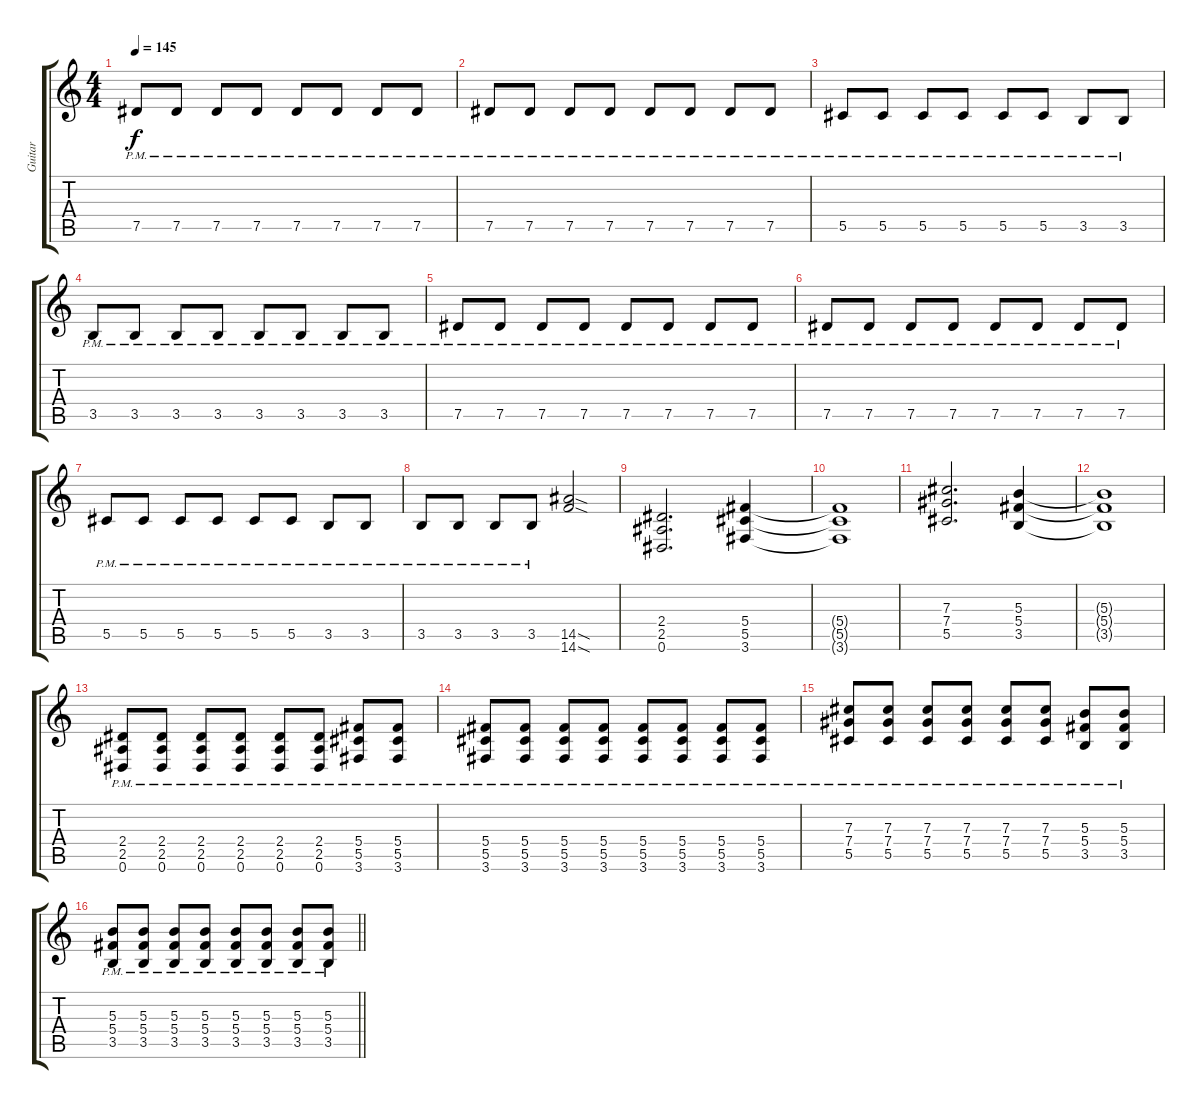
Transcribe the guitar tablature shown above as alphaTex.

\track ("Guitar" "Guitar") {instrument distortionguitar}
\staff {score tabs}
\tuning (Eb4 Bb3 Gb3 Db3 Ab2 Eb2) {hide}
\ts (4 4)
\tempo 145
\clef g2
\ks c
7.5{pm}.8{dy f} 7.5{pm}.8 7.5{pm}.8 7.5{pm}.8 7.5{pm}.8 7.5{pm}.8 7.5{pm}.8 7.5{pm}.8 |
7.5{pm}.8 7.5{pm}.8 7.5{pm}.8 7.5{pm}.8 7.5{pm}.8 7.5{pm}.8 7.5{pm}.8 7.5{pm}.8 |
5.5{pm}.8 5.5{pm}.8 5.5{pm}.8 5.5{pm}.8 5.5{pm}.8 5.5{pm}.8 3.5{pm}.8 3.5{pm}.8 |
3.5{pm}.8 3.5{pm}.8 3.5{pm}.8 3.5{pm}.8 3.5{pm}.8 3.5{pm}.8 3.5{pm}.8 3.5{pm}.8 |
7.5{pm}.8 7.5{pm}.8 7.5{pm}.8 7.5{pm}.8 7.5{pm}.8 7.5{pm}.8 7.5{pm}.8 7.5{pm}.8 |
7.5{pm}.8 7.5{pm}.8 7.5{pm}.8 7.5{pm}.8 7.5{pm}.8 7.5{pm}.8 7.5{pm}.8 7.5{pm}.8 |
5.5{pm}.8 5.5{pm}.8 5.5{pm}.8 5.5{pm}.8 5.5{pm}.8 5.5{pm}.8 3.5{pm}.8 3.5{pm}.8 |
3.5{pm}.8 3.5{pm}.8 3.5{pm}.8 3.5{pm}.8 (14.5{sod} 14.6{sod}).2 |
(2.4 2.5 0.6).2{d} (5.4 5.5 3.6).4 |
(5.4{t} 5.5{t} 3.6{t}).1 |
(7.3 7.4 5.5).2{d} (5.3 5.4 3.5).4 |
(5.3{t} 5.4{t} 3.5{t}).1 |
(2.4{pm} 2.5{pm} 0.6{pm}).8 (2.4{pm} 2.5{pm} 0.6{pm}).8 (2.4{pm} 2.5{pm} 0.6{pm}).8 (2.4{pm} 2.5{pm} 0.6{pm}).8 (2.4{pm} 2.5{pm} 0.6{pm}).8 (2.4{pm} 2.5{pm} 0.6{pm}).8 (5.4{pm} 5.5{pm} 3.6{pm}).8 (5.4{pm} 5.5{pm} 3.6{pm}).8 |
(5.4{pm} 5.5{pm} 3.6{pm}).8 (5.4{pm} 5.5{pm} 3.6{pm}).8 (5.4{pm} 5.5{pm} 3.6{pm}).8 (5.4{pm} 5.5{pm} 3.6{pm}).8 (5.4{pm} 5.5{pm} 3.6{pm}).8 (5.4{pm} 5.5{pm} 3.6{pm}).8 (5.4{pm} 5.5{pm} 3.6{pm}).8 (5.4{pm} 5.5{pm} 3.6{pm}).8 |
(7.3{pm} 7.4{pm} 5.5{pm}).8 (7.3{pm} 7.4{pm} 5.5{pm}).8 (7.3{pm} 7.4{pm} 5.5{pm}).8 (7.3{pm} 7.4{pm} 5.5{pm}).8 (7.3{pm} 7.4{pm} 5.5{pm}).8 (7.3{pm} 7.4{pm} 5.5{pm}).8 (5.3{pm} 5.4{pm} 3.5{pm}).8 (5.3{pm} 5.4{pm} 3.5{pm}).8 |
\barLineRight lightlight
(5.3{pm} 5.4{pm} 3.5{pm}).8 (5.3{pm} 5.4{pm} 3.5{pm}).8 (5.3{pm} 5.4{pm} 3.5{pm}).8 (5.3{pm} 5.4{pm} 3.5{pm}).8 (5.3{pm} 5.4{pm} 3.5{pm}).8 (5.3{pm} 5.4{pm} 3.5{pm}).8 (5.3{pm} 5.4{pm} 3.5{pm}).8 (5.3{pm} 5.4{pm} 3.5{pm}).8
